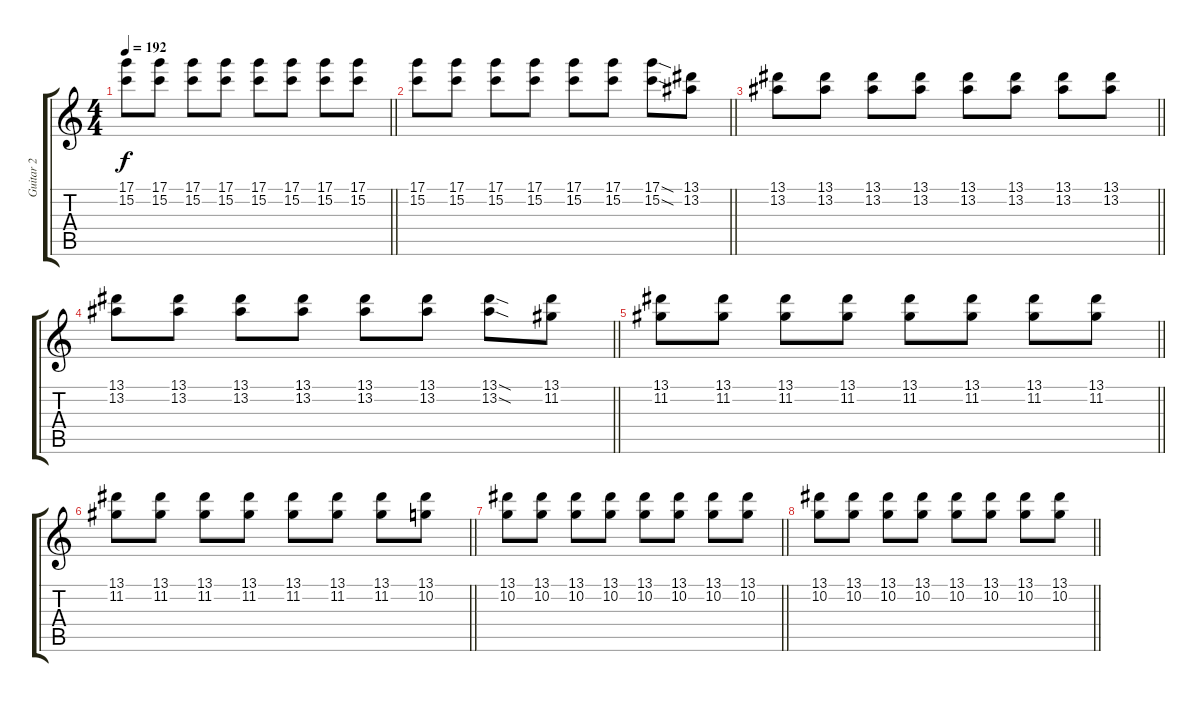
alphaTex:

\track ("Guitar 2" "Guitar 2") {instrument distortionguitar}
\staff {score tabs}
\tuning (D4 A3 F3 C3 G2 C2) {hide}
\ts (4 4)
\tempo 192
\clef g2
\barLineRight lightlight
\ks c
(17.1 15.2).8{dy f} (17.1 15.2).8 (17.1 15.2).8 (17.1 15.2).8 (17.1 15.2).8 (17.1 15.2).8 (17.1 15.2).8 (17.1 15.2).8 |
\barLineRight lightlight
(17.1 15.2).8 (17.1 15.2).8 (17.1 15.2).8 (17.1 15.2).8 (17.1 15.2).8 (17.1 15.2).8 (17.1{sod} 15.2{sod}).8 (13.1 13.2).8 |
\barLineRight lightlight
(13.1 13.2).8 (13.1 13.2).8 (13.1 13.2).8 (13.1 13.2).8 (13.1 13.2).8 (13.1 13.2).8 (13.1 13.2).8 (13.1 13.2).8 |
\barLineRight lightlight
(13.1 13.2).8 (13.1 13.2).8 (13.1 13.2).8 (13.1 13.2).8 (13.1 13.2).8 (13.1 13.2).8 (13.1{sod} 13.2{sod}).8 (13.1 11.2).8 |
\barLineRight lightlight
(13.1 11.2).8 (13.1 11.2).8 (13.1 11.2).8 (13.1 11.2).8 (13.1 11.2).8 (13.1 11.2).8 (13.1 11.2).8 (13.1 11.2).8 |
\barLineRight lightlight
(13.1 11.2).8 (13.1 11.2).8 (13.1 11.2).8 (13.1 11.2).8 (13.1 11.2).8 (13.1 11.2).8 (13.1 11.2).8 (13.1 10.2).8 |
\barLineRight lightlight
(13.1 10.2).8 (13.1 10.2).8 (13.1 10.2).8 (13.1 10.2).8 (13.1 10.2).8 (13.1 10.2).8 (13.1 10.2).8 (13.1 10.2).8 |
\barLineRight lightlight
(13.1 10.2).8 (13.1 10.2).8 (13.1 10.2).8 (13.1 10.2).8 (13.1 10.2).8 (13.1 10.2).8 (13.1 10.2).8 (13.1 10.2).8
